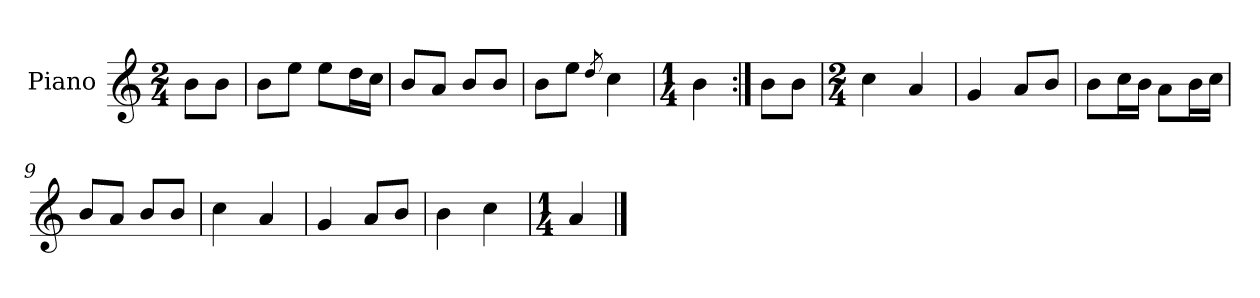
**kern
*part1
*staff1
*I"Piano
*I'Pno.
*clefG2
*k[]
*M2/4
=
8b\L
8b\J
=1
8b\L
8ee\J
8ee\L
16dd\L
16cc\JJ
=2
8b/L
8a/J
8b/L
8b/J
=3
8b\L
8ee\J
8qdd/
4cc\
=4
*M1/4
4b\
=5:|!
8b\L
8b\J
=6
*M2/4
4cc\
4a/
=7
4g/
8a/L
8b/J
=8
8b\L
16cc\L
16b\JJ
8a\L
16b\L
16cc\JJ
=9
8b/L
8a/J
8b/L
8b/J
!!LO:LB:g=z
=10
4cc\
4a/
=11
4g/
8a/L
8b/J
=12
4b\
4cc\
=13
*M1/4
4a/
==
*-
